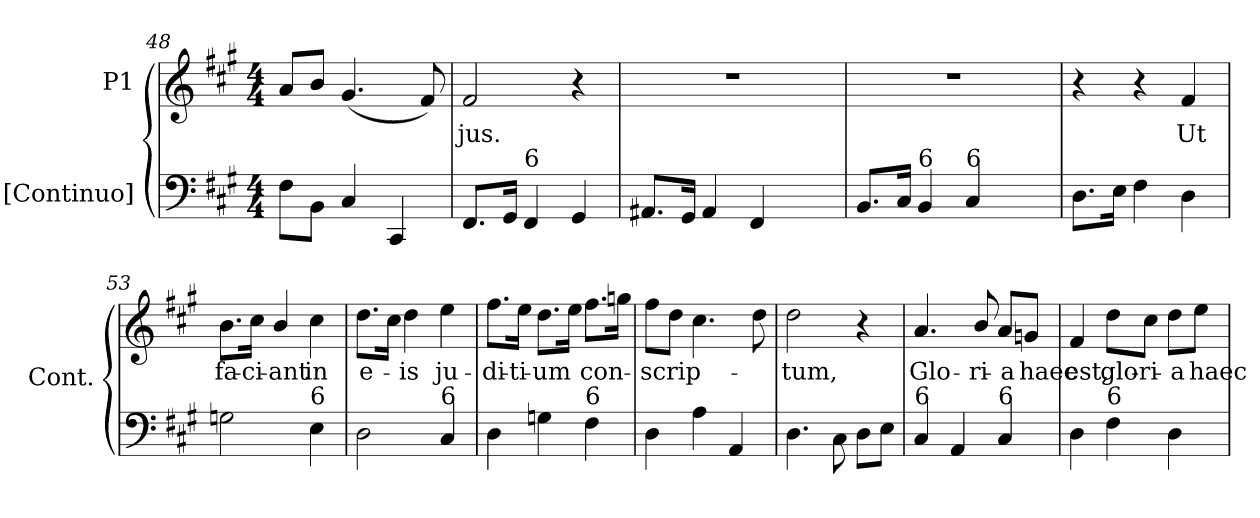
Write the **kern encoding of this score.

**kern	**kern	**text
*part2	*part1	*part1
*staff2	*staff1	*staff1
*I"[Continuo]	*I"P1	*
*I'Cont.	*	*
*clefF4	*clefG2	*
*k[f#c#g#]	*k[f#c#g#]	*
*A:	*A:	*
*M4/4	*M4/4	*
=48	=48	=48
8F#i\L	8ai/L	.
8BBi\J	8bi/J	.
4C#i/	(4.g#i/	.
4CC#i/	.	.
.	8f#i/)	.
=49	=49	=49
!	!	!LO:LY:b:color=#000000
8.FF#i/L	2f#i/	-jus.
16GG#i/Jk	.	.
!LO:TX:a:t=6	!	!
4FF#i/	.	.
4GG#i/	4r	.
=50	=50	=50
!	!LO:N:vis=1	!
8.AA#Xi/L	1r	.
16GG#i/Jk	.	.
4AA#i/	.	.
4FF#i/	.	.
4ryy	.	.
=51	=51	=51
!	!LO:N:vis=1	!
8.BBi/L	1r	.
16C#i/Jk	.	.
!LO:TX:a:t=6	!	!
4BBi/	.	.
!LO:TX:a:t=6	!	!
4C#i/	.	.
4ryy	.	.
=52	=52	=52
8.Di\L	4r	.
16Ei\Jk	.	.
4F#i\	4r	.
!	!	!LO:LY:b:color=#000000
4Di\	4f#i/	Ut
!!LO:LB:g=z
=53	=53	=53
!	!	!LO:LY:b:color=#000000
2Gni\	8.bi\L	fa-
!	!	!LO:LY:b:color=#000000
.	16cc#i\Jk	-ci-
!	!	!LO:LY:b:color=#000000
.	4bi/	-ant
!LO:TX:a:t=6	!	!
!	!	!LO:LY:b:color=#000000
4Ei\	4cc#i\	in
=54	=54	=54
!	!	!LO:LY:b:color=#000000
2Di\	8.ddi\L	e-
.	16cc#i\Jk	.
!	!	!LO:LY:b:color=#000000
.	4ddi\	-is
!LO:TX:a:t=6	!	!
!	!	!LO:LY:b:color=#000000
4C#i/	4eei\	ju-
=55	=55	=55
!	!	!LO:LY:b:color=#000000
4Di\	8.ff#i\L	-di-
!	!	!LO:LY:b:color=#000000
.	16eei\Jk	-ti-
!	!	!LO:LY:b:color=#000000
4Gni\	8.ddi\L	-um
.	16eei\Jk	.
!LO:TX:a:t=6	!	!
!	!	!LO:LY:b:color=#000000
4F#i\	8.ff#i\L	con-
.	16ggni\Jk	.
=56	=56	=56
!	!	!LO:LY:b:color=#000000
4Di\	8ff#i\L	-scrip-
.	8ddi\J	.
4Ai\	4.cc#i\	.
4AAi/	.	.
.	8ddi\	.
=57	=57	=57
!	!	!LO:LY:b:color=#000000
4.Di\	2ddi\	-tum,
8C#i\	.	.
8Di\L	4r	.
8Ei\J	.	.
!!LO:LB:g=z
=58	=58	=58
!LO:TX:a:t=6	!	!
!	!	!LO:LY:b:color=#000000
4C#i/	4.ai/	Glo-
4AAi/	.	.
!	!	!LO:LY:b:color=#000000
.	8bi/	-ri-
!LO:TX:a:t=6	!	!
!	!	!LO:LY:b:color=#000000
4C#i/	8ai/L	-a
!	!	!LO:LY:b:color=#000000
.	8gni/J	haec
=59	=59	=59
!	!	!LO:LY:b:color=#000000
4Di\	4f#i/	est,
!LO:TX:a:t=6	!	!
!	!	!LO:LY:b:color=#000000
4F#i\	8ddi\L	glo-
!	!	!LO:LY:b:color=#000000
.	8cc#i\J	-ri-
!	!	!LO:LY:b:color=#000000
4Di\	8ddi\L	-a
!	!	!LO:LY:b:color=#000000
.	8eei\J	haec
=	=	=
*-	*-	*-
